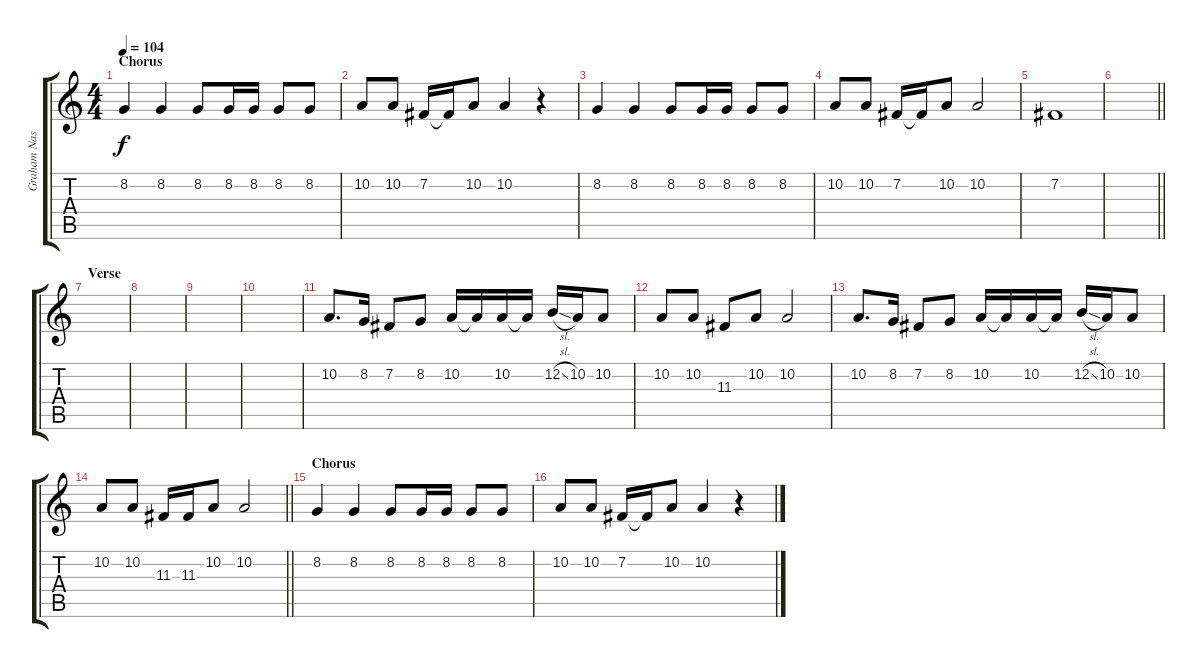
\track ("Graham Nash" "Graham Nas") {instrument lead3calliope}
\staff {score tabs}
\tuning (E4 B3 G3 D3 A2 E2) {hide}
\ts (4 4)
\section ("" "Chorus")
\tempo 104
\clef g2
\ks c
8.2.4{dy f} 8.2.4 8.2.8 8.2.16 8.2.16 8.2.8 8.2.8 |
10.2.8 10.2.8 7.2.16 7.2{t}.16 10.2.8 10.2.4 r.4 |
8.2.4 8.2.4 8.2.8 8.2.16 8.2.16 8.2.8 8.2.8 |
10.2.8 10.2.8 7.2.16 7.2{t}.16 10.2.8 10.2.2 |
7.2.1 |
\barLineRight lightlight
|
\section ("" "Verse")
|
|
|
|
10.2.8{d} 8.2.16 7.2.8 8.2.8 10.2.16 10.2{t}.16 10.2.16 10.2{t}.16 12.2{sl}.16 10.2.16 10.2.8 |
10.2.8 10.2.8 11.3.8 10.2.8 10.2.2 |
10.2.8{d} 8.2.16 7.2.8 8.2.8 10.2.16 10.2{t}.16 10.2.16 10.2{t}.16 12.2{sl}.16 10.2.16 10.2.8 |
\barLineRight lightlight
10.2.8 10.2.8 11.3.16 11.3.16 10.2.8 10.2.2 |
\section ("" "Chorus")
8.2.4 8.2.4 8.2.8 8.2.16 8.2.16 8.2.8 8.2.8 |
10.2.8 10.2.8 7.2.16 7.2{t}.16 10.2.8 10.2.4 r.4
